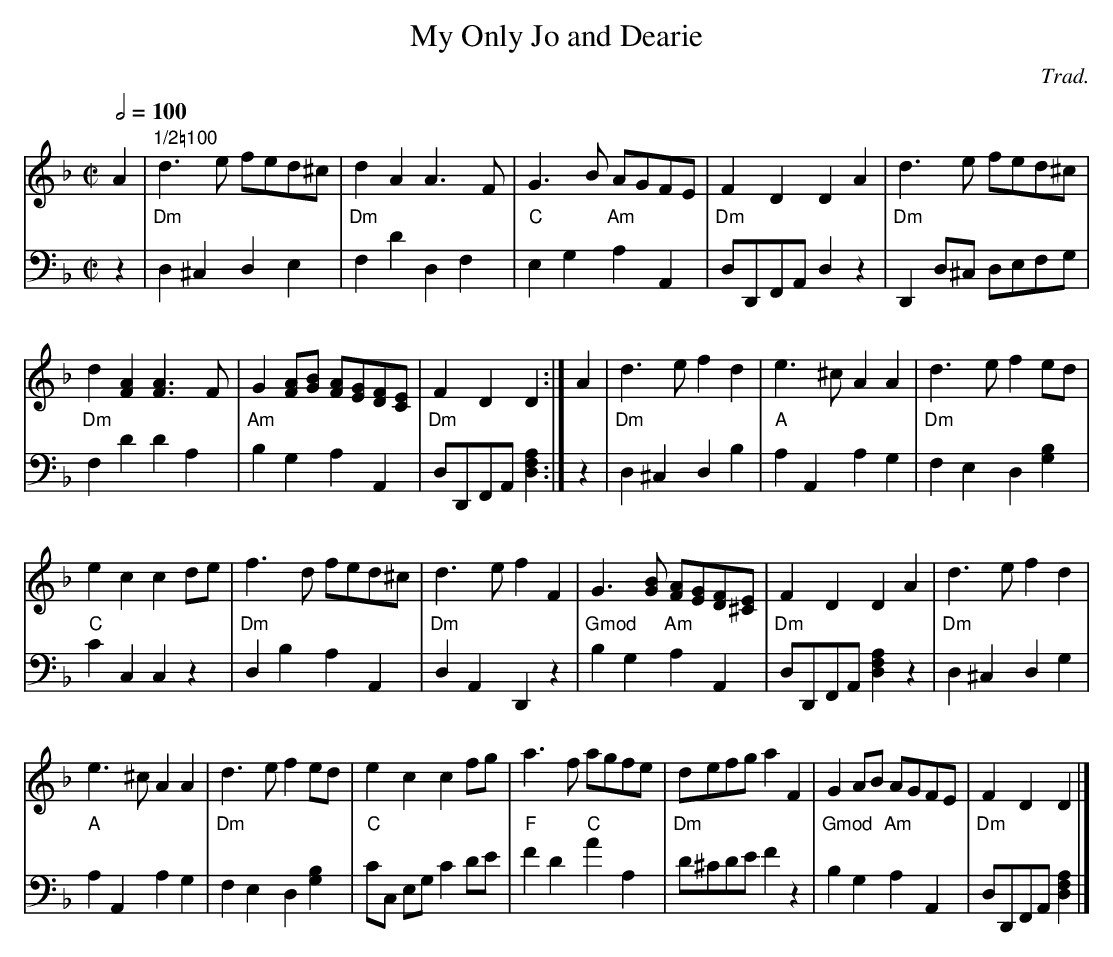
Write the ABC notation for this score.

X:1
T:My Only Jo and Dearie
C:Trad.
M:C|
L:1/8
Q:1/2=100
V:1 program 1 40 treble  %Violin
V:2 program 1 42 bass     %Cello
K:Dm
V:1
A2|"1/2=100"d3e fed^c|d2A2A3F|G3B AGFE|F2D2D2A2|d3e fed^c|
V:2
z2|"Dm"D,2 ^C,2 D,2 E,2|"Dm"F,2 D2 D,2 F,2|"C"E,2 G,2 "Am"A,2 A,,2|"Dm"D,D,,F,,A,, D,2 z2|"Dm"D,,2 D,^C, D,E,F,G,|
V:1
d2[F2A2][F3A3]F|G2[FA][GB] [FA][EG][DF][CE]|F2D2D2:|A2|d3ef2d2|e3^cA2A2|d3ef2ed|
V:2
"Dm"F,2 D2 D2 A,2|"Am"B,2 G,2 A,2 A,,2|"Dm"D,D,,F,,A,, [D,2F,2A,2]:|z2|"Dm"D,2^C,2D,2 B,2|"A"A,2A,,2 A,2 G,2|"Dm"F,2E,2D,2[G,2B,2]|
V:1
e2c2c2de|f3d fed^c|d3ef2F2|G3[GB] [FA][EG][DF][^CE]|F2D2D2A2|d3ef2d2|
V:2
"C"C2 C,2 C,2 z2|"Dm"D,2 B,2 A,2 A,,2|"Dm"D,2 A,,2 D,,2 z2|"Gmod"B,2 G,2 "Am"A,2 A,,2|"Dm"D,D,,F,,A,, [D,2F,2A,2]z2|"Dm"D,2^C,2D,2 G,2|
V:1
e3^cA2A2|d3ef2ed|e2c2c2fg|a3f agfe|defgt a2 F2|G2AB AGFE|F2D2D2|]
V:2
"A"A,2 A,,2 A,2 G,2|"Dm"F,2E,2D,2[G,2B,2]|"C"CC, E,G, C2 DE|"F"F2 D2 "C"A2A,2|"Dm"D^CDE F2z2|"Gmod"B,2 G,2 "Am"A,2A,,2|"Dm"D,D,,F,,A,, [D,2F,2A,2]|]
